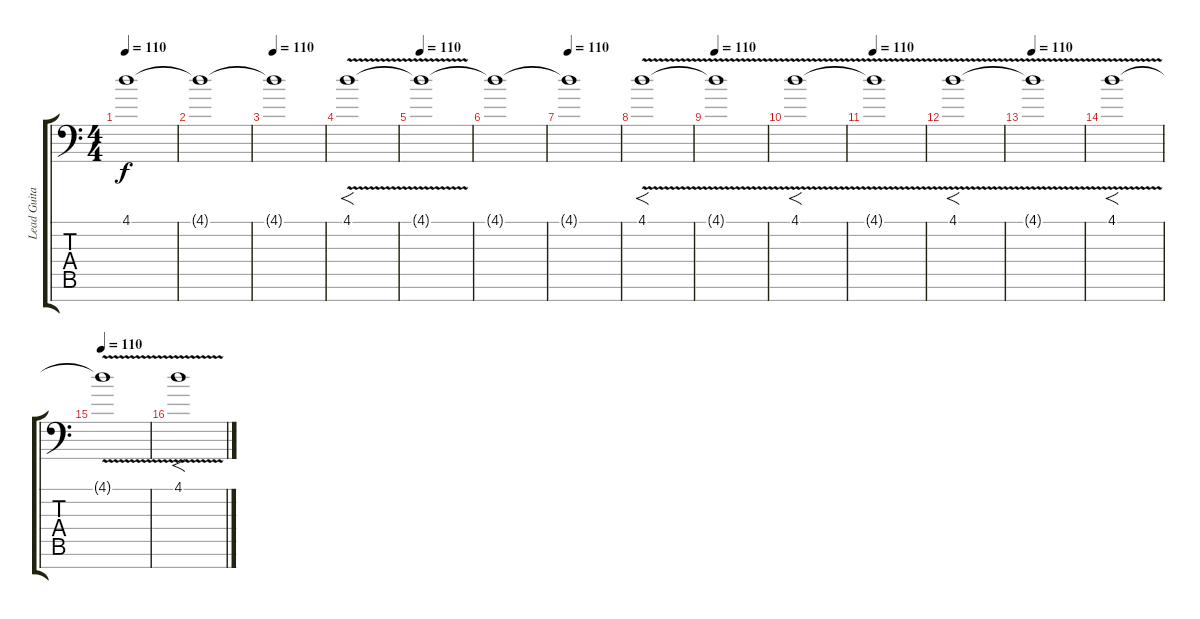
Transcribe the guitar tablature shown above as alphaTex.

\track ("Lead Guitar (Tuned To F)" "Lead Guita") {instrument distortionguitar}
\staff {score tabs}
\tuning (Bb3 Gb3 Db3 Ab2 Eb2 Bb1 F1) {hide}
\ts (4 4)
\tempo 110
\clef f4
\ks c
4.1{t}.1{dy f} |
4.1{t}.1 |
\tempo 110
4.1{t}.1 |
4.1{v}.1{f} |
\tempo 110
4.1{t}.1 |
4.1{t}.1 |
\tempo 110
4.1{t}.1 |
4.1{v}.1{f} |
\tempo 110
4.1{t}.1 |
4.1{v}.1{f} |
\tempo 110
4.1{t}.1 |
4.1{v}.1{f} |
\tempo 110
4.1{t}.1 |
4.1{v}.1{f} |
\tempo 110
4.1{t}.1 |
4.1{v}.1{f}
